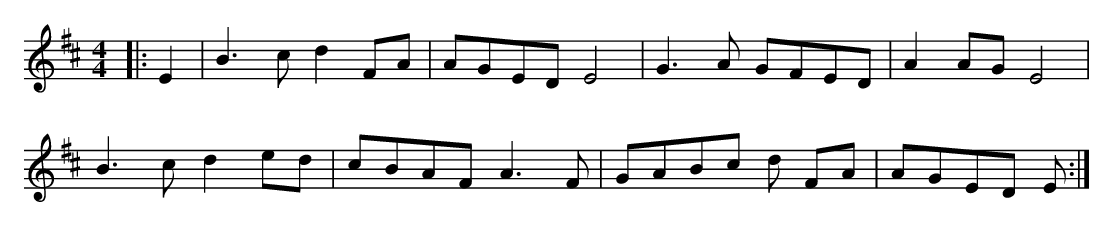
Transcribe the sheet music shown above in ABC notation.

X:1
M:4/4
K:Edor
|:E2|B3 c d2 FA|AGED E4|G3 A GFED|A2 AG E4|
B3 c d2 ed|cBAF A3 F|GABc d FA|AGED E:|
